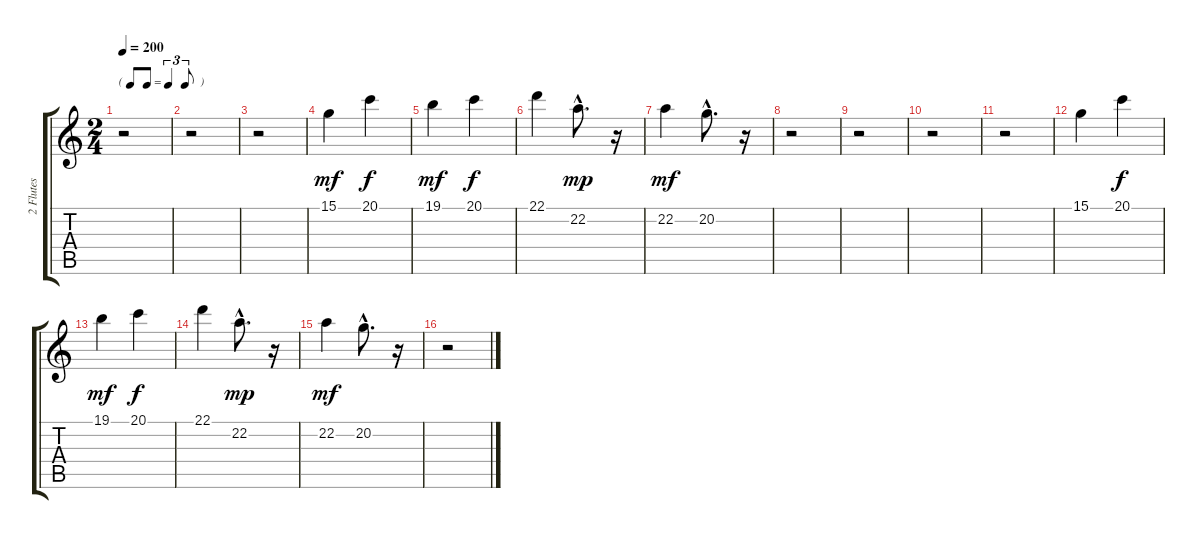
\track ("2 Flutes" "2 Flutes") {instrument flute}
\staff {score tabs}
\tuning (E4 B3 G3 D3 A2 E2) {hide}
\ts (2 4)
\tf triplet8th
\tempo 200
\clef g2
\ks c
r.2{dy f} |
r.2 |
r.2 |
15.1.4{dy mf} 20.1.4{dy f} |
19.1.4{dy mf} 20.1.4{dy f} |
22.1.4 22.2{hac}.8{d dy mp} r.16 |
22.2.4{dy mf} 20.2{hac}.8{d} r.16 |
r.2 |
r.2 |
r.2 |
r.2 |
15.1.4 20.1.4{dy f} |
19.1.4{dy mf} 20.1.4{dy f} |
22.1.4 22.2{hac}.8{d dy mp} r.16 |
22.2.4{dy mf} 20.2{hac}.8{d} r.16 |
r.2
